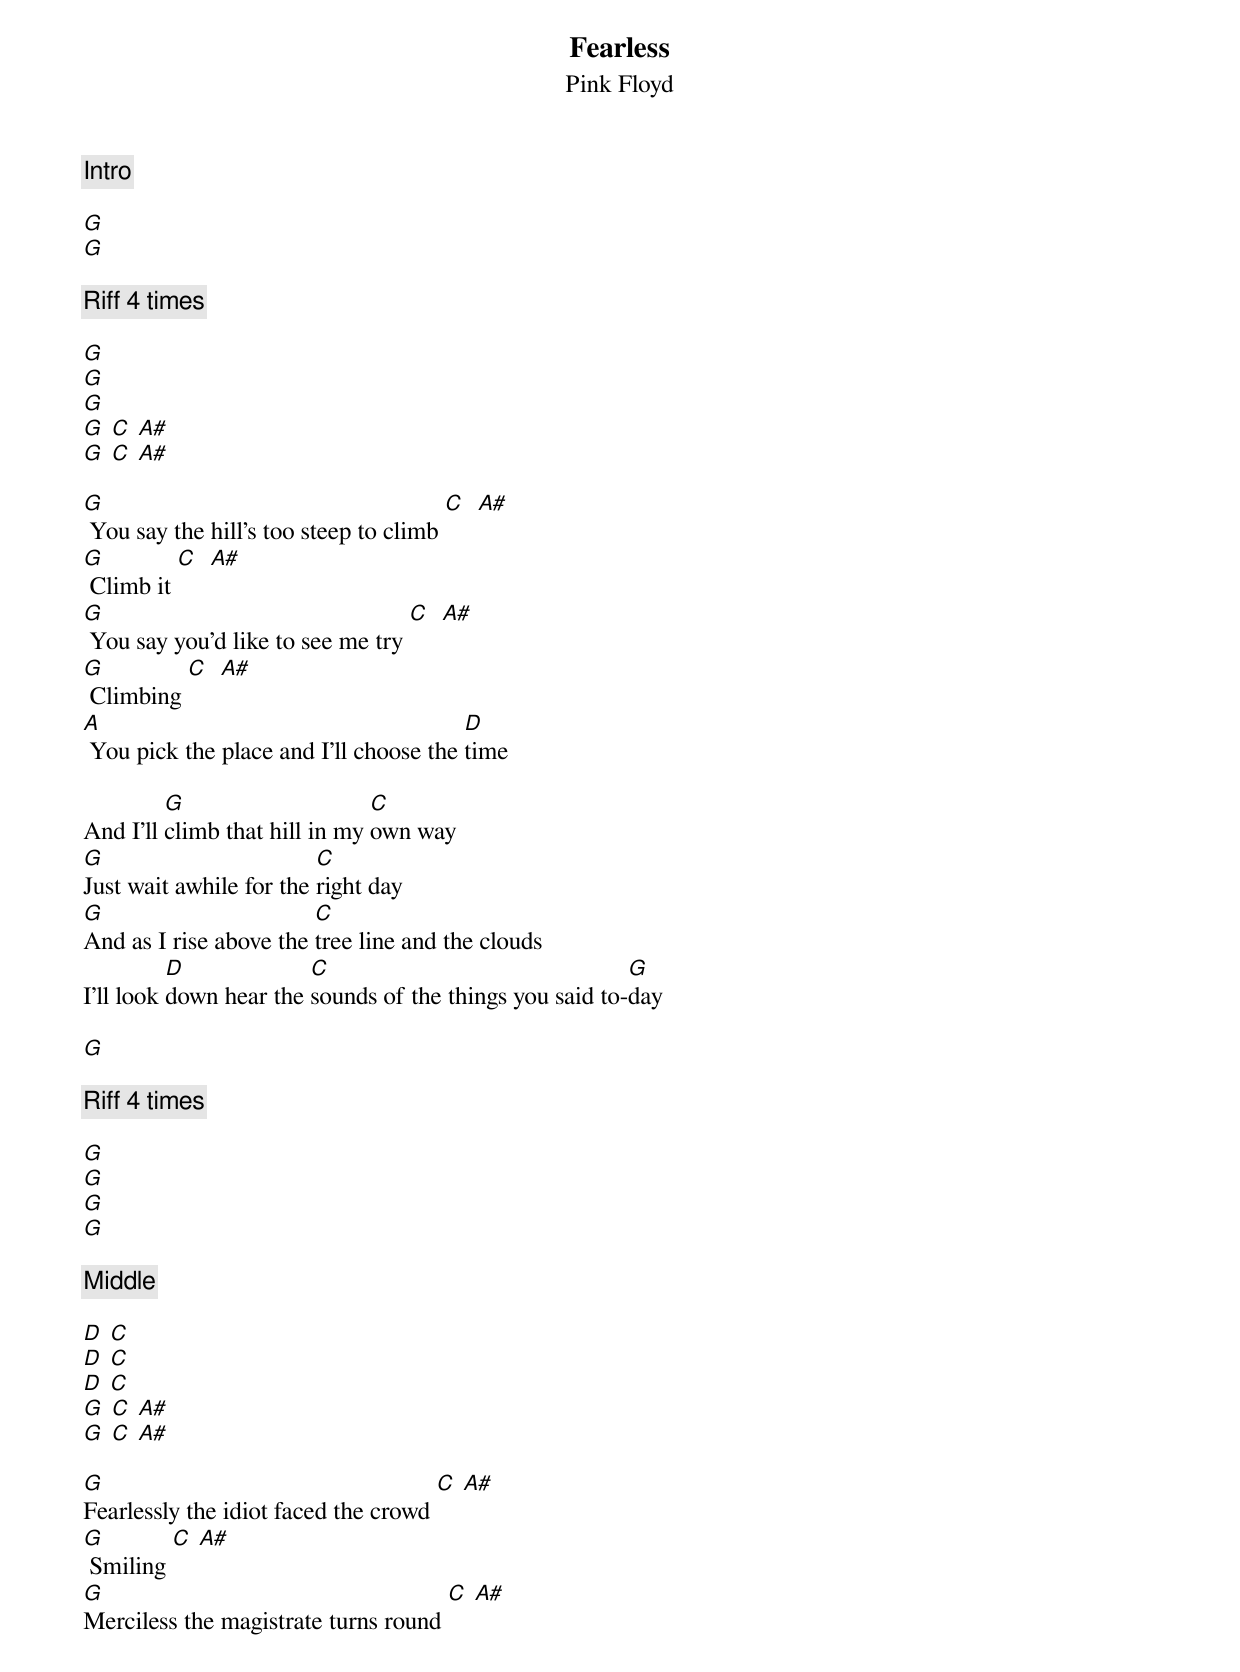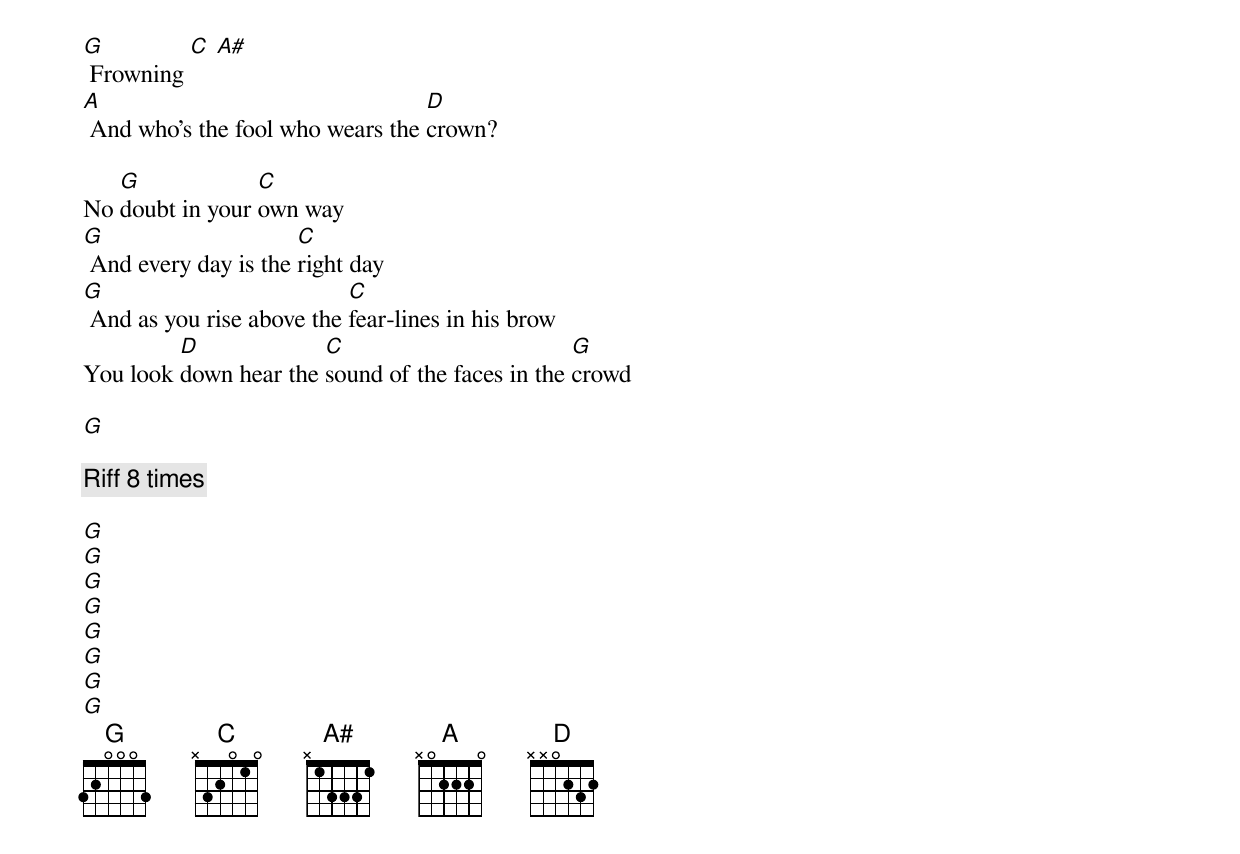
{title: Fearless}
{subtitle: Pink Floyd}

{comment: Intro}

[G]
[G]

{comment: Riff 4 times}

[G]
[G]
[G]
[G] [C] [A#]
[G] [C] [A#]

[G] You say the hill's too steep to climb [C]  [A#]
[G] Climb it [C]  [A#]
[G] You say you'd like to see me try [C]  [A#]
[G] Climbing [C]  [A#]
[A] You pick the place and I'll choose the [D]time

And I’ll [G]climb that hill in my [C]own way
[G]Just wait awhile for the [C]right day
[G]And as I rise above the [C]tree line and the clouds
I'll look [D]down hear the [C]sounds of the things you said to-[G]day

[G]

{comment: Riff 4 times}

[G]
[G]
[G]
[G]

{comment: Middle}

[D] [C]
[D] [C]
[D] [C]
[G] [C] [A#]
[G] [C] [A#]

[G]Fearlessly the idiot faced the crowd [C] [A#]
[G] Smiling [C] [A#]
[G]Merciless the magistrate turns round [C] [A#]
[G] Frowning [C] [A#]
[A] And who’s the fool who wears the [D]crown?

No [G]doubt in your [C]own way
[G] And every day is the [C]right day
[G] And as you rise above the [C]fear-lines in his brow
You look [D]down hear the [C]sound of the faces in the [G]crowd

[G]

{comment: Riff 8 times}

[G]
[G]
[G]
[G]
[G]
[G]
[G]
[G]
